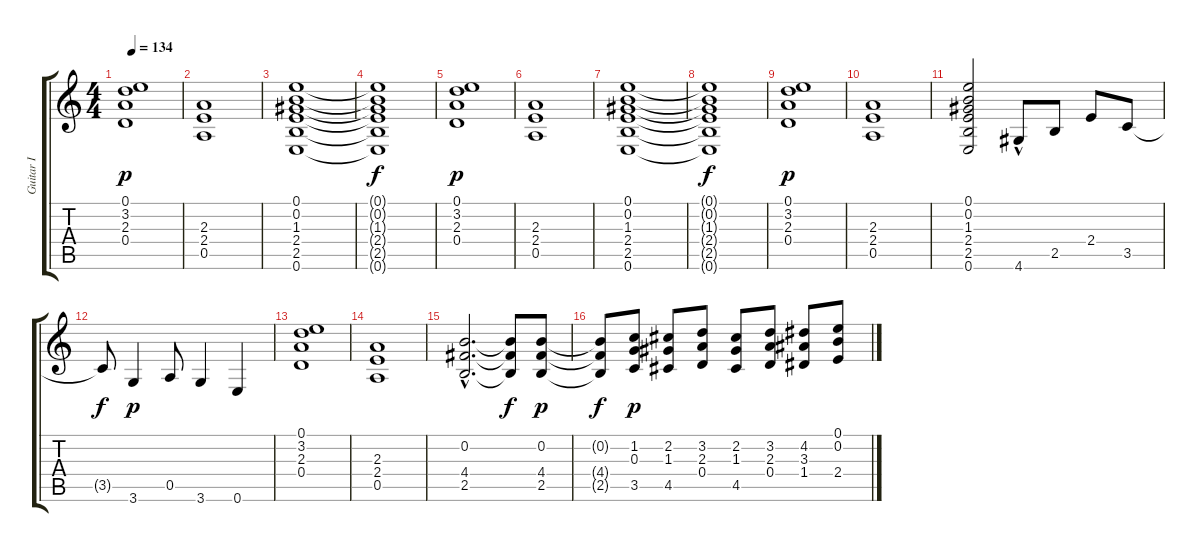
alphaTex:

\track ("Guitar I" "Guitar I") {instrument overdrivenguitar}
\staff {score tabs}
\tuning (E4 B3 G3 D3 A2 E2) {hide}
\ts (4 4)
\tempo 134
\clef g2
\ks c
(0.1 3.2 2.3 0.4).1{dy p instrument overdrivenguitar} |
(2.3 2.4 0.5).1 |
(0.1 0.2 1.3 2.4 2.5 0.6).1 |
(0.1{t} 0.2{t} 1.3{t} 2.4{t} 2.5{t} 0.6{t}).1{dy f} |
(0.1 3.2 2.3 0.4).1{dy p} |
(2.3 2.4 0.5).1 |
(0.1 0.2 1.3 2.4 2.5 0.6).1 |
(0.1{t} 0.2{t} 1.3{t} 2.4{t} 2.5{t} 0.6{t}).1{dy f} |
(0.1 3.2 2.3 0.4).1{dy p} |
(2.3 2.4 0.5).1 |
(0.1 0.2 1.3 2.4 2.5 0.6).2 4.6{hac}.8 2.5.8 2.4.8 3.5.8 |
3.5{t}.8{dy f} 3.6.4{dy p} 0.5.8 3.6.4 0.6.4 |
(0.1 3.2 2.3 0.4).1 |
(2.3 2.4 0.5).1 |
(0.2{hac} 4.4{hac} 2.5{hac}).2{d} (0.2{t} 4.4{t} 2.5{t}).8{dy f} (0.2 4.4 2.5).8{dy p} |
(0.2{t} 4.4{t} 2.5{t}).8{dy f} (1.2 0.3 3.5).8{dy p} (2.2 1.3 4.5).8 (3.2 2.3 0.4).8 (2.2 1.3 4.5).8 (3.2 2.3 0.4).8 (4.2 3.3 1.4).8 (0.1 0.2 2.4).8
